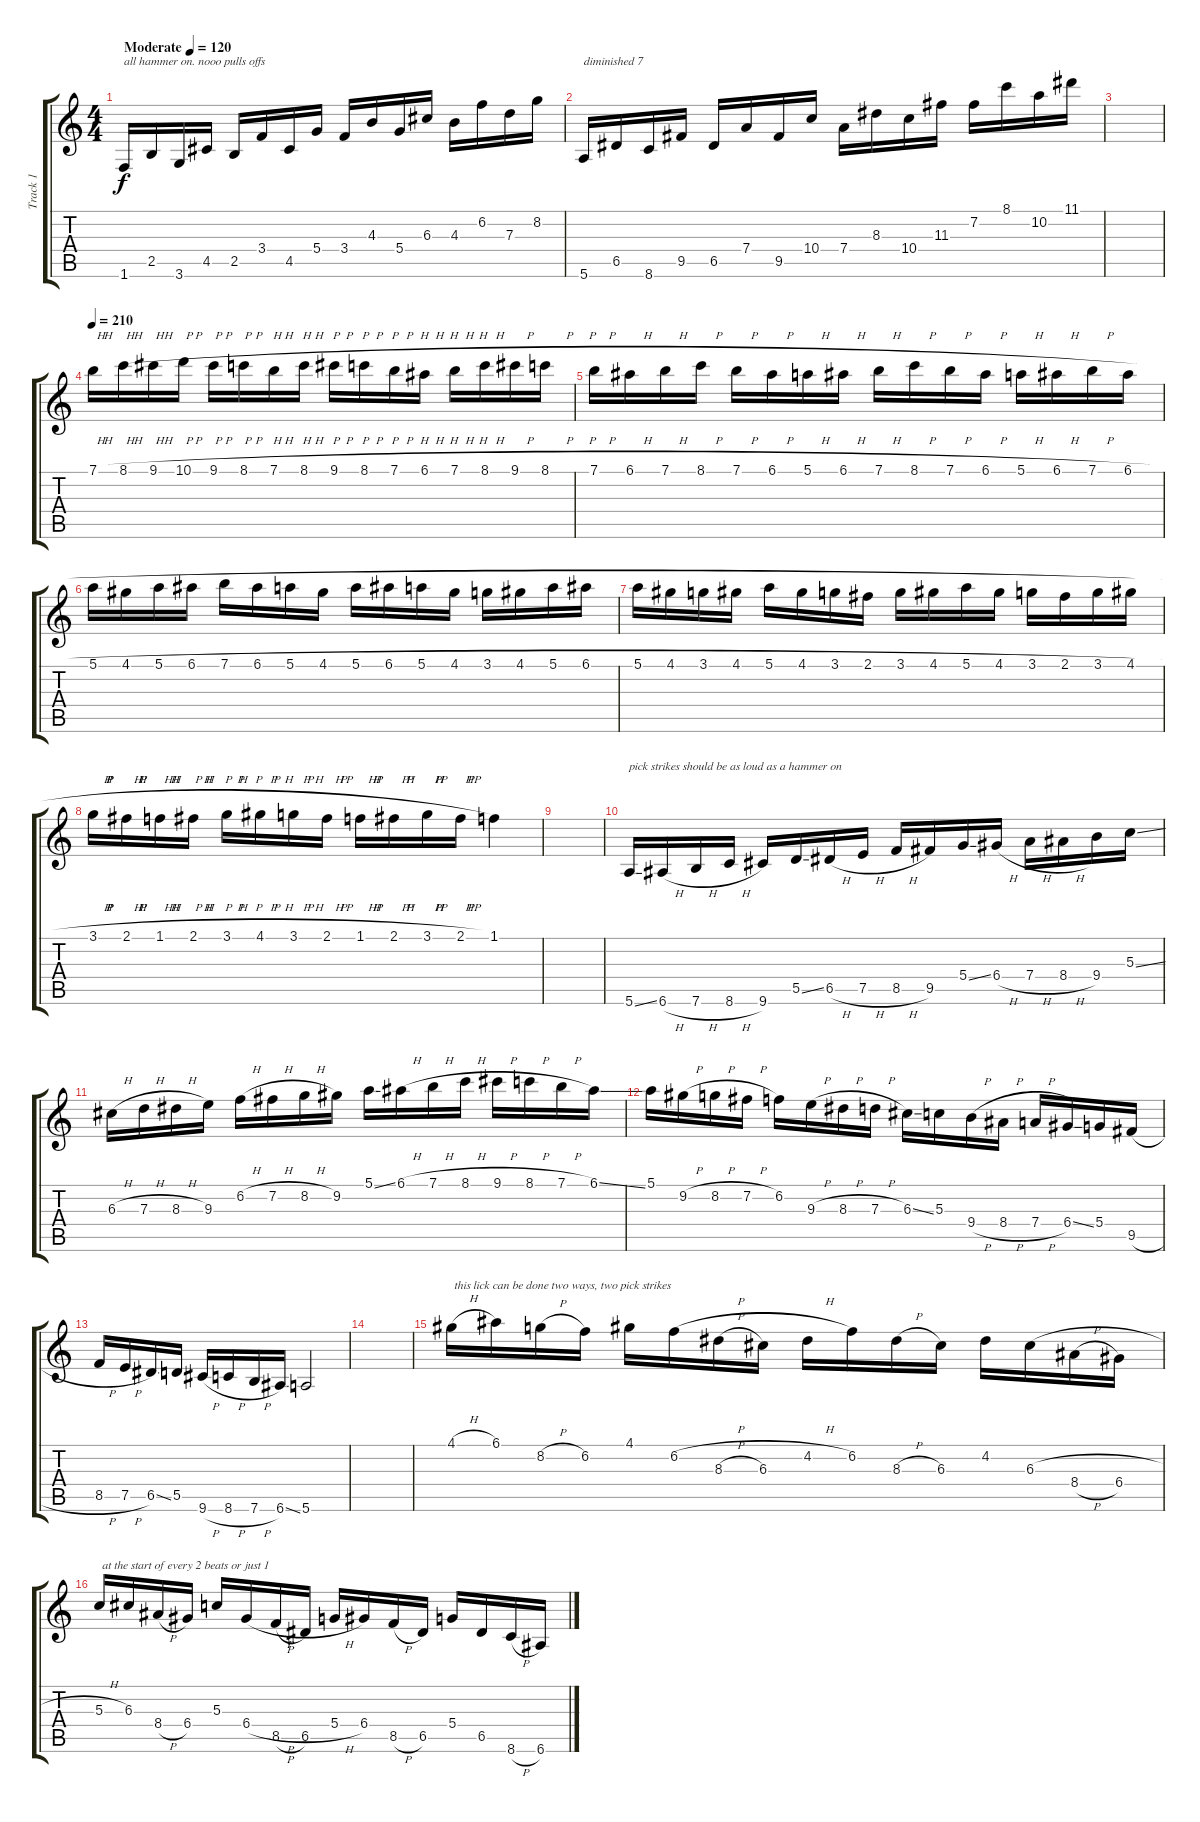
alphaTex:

\track ("Track 1" "Track 1") {instrument acousticguitarnylon}
\staff {score tabs}
\tuning (E4 B3 G3 D3 A2 E2) {hide}
\ts (4 4)
\tempo (120 "Moderate")
\clef g2
\ks c
1.6.16{txt "all hammer on. nooo pulls offs" dy f instrument acousticguitarnylon} 2.5.16 3.6.16 4.5.16 2.5.16 3.4.16 4.5.16 5.4.16 3.4.16 4.3.16 5.4.16 6.3.16 4.3.16 6.2.16 7.3.16 8.2.16 |
5.6.16{txt "diminished 7"} 6.5.16 8.6.16 9.5.16 6.5.16 7.4.16 9.5.16 10.4.16 7.4.16 8.3.16 10.4.16 11.3.16 7.2.16 8.1.16 10.2.16 11.1.16 |
|
\tempo 210
7.1{h}.16 8.1{h}.16 9.1{h}.16 10.1{h}.16 9.1{h}.16 8.1{h}.16 7.1{h}.16 8.1{h}.16 9.1{h}.16 8.1{h}.16 7.1{h}.16 6.1{h}.16 7.1{h}.16 8.1{h}.16 9.1{h}.16 8.1{h}.16 |
7.1{h}.16 6.1{h}.16 7.1{h}.16 8.1{h}.16 7.1{h}.16 6.1{h}.16 5.1{h}.16 6.1{h}.16 7.1{h}.16 8.1{h}.16 7.1{h}.16 6.1{h}.16 5.1{h}.16 6.1{h}.16 7.1{h}.16 6.1{h}.16 |
5.1{h}.16 4.1{h}.16 5.1{h}.16 6.1{h}.16 7.1{h}.16 6.1{h}.16 5.1{h}.16 4.1{h}.16 5.1{h}.16 6.1{h}.16 5.1{h}.16 4.1{h}.16 3.1{h}.16 4.1{h}.16 5.1{h}.16 6.1{h}.16 |
5.1{h}.16 4.1{h}.16 3.1{h}.16 4.1{h}.16 5.1{h}.16 4.1{h}.16 3.1{h}.16 2.1{h}.16 3.1{h}.16 4.1{h}.16 5.1{h}.16 4.1{h}.16 3.1{h}.16 2.1{h}.16 3.1{h}.16 4.1{h}.16 |
3.1{h}.16 2.1{h}.16 1.1{h}.16 2.1{h}.16 3.1{h}.16 4.1{h}.16 3.1{h}.16 2.1{h}.16 1.1{h}.16 2.1{h}.16 3.1{h}.16 2.1{h}.16 1.1.4 |
|
5.6{ss}.16{txt "pick strikes should be as loud as a hammer on "} 6.6{h}.16 7.6{h}.16 8.6{h}.16 9.6.16 5.5{ss}.16 6.5{h}.16 7.5{h}.16 8.5{h}.16 9.5.16 5.4{ss}.16 6.4{h}.16 7.4{h}.16 8.4{h}.16 9.4.16 5.3{ss}.16 |
6.3{h}.16 7.3{h}.16 8.3{h}.16 9.3.16 6.2{h}.16 7.2{h}.16 8.2{h}.16 9.2.16 5.1{ss}.16 6.1{h}.16 7.1{h}.16 8.1{h}.16 9.1{h}.16 8.1{h}.16 7.1{h}.16 6.1{ss}.16 |
5.1.16 9.2{h}.16 8.2{h}.16 7.2{h}.16 6.2.16 9.3{h}.16 8.3{h}.16 7.3{h}.16 6.3{ss}.16 5.3.16 9.4{h}.16 8.4{h}.16 7.4{h}.16 6.4{ss}.16 5.4.16 9.5{h}.16 |
8.5{h}.16 7.5{h}.16 6.5{ss}.16 5.5.16 9.6{h}.16 8.6{h}.16 7.6{h}.16 6.6{ss}.16 5.6.2 |
|
4.1{h}.16{txt " this lick can be done two ways, two pick strikes "} 6.1.16 8.2{h}.16 6.2.16 4.1.16 6.2{h}.16 8.3{h}.16 6.3.16 4.2{h}.16 6.2.16 8.3{h}.16 6.3.16 4.2.16 6.3{h}.16 8.4{h}.16 6.4.16 |
5.3{h}.16{txt " at the start of every 2 beats or just 1 "} 6.3.16 8.4{h}.16 6.4.16 5.3.16 6.4{h}.16 8.5{h}.16 6.5.16 5.4{h}.16 6.4.16 8.5{h}.16 6.5.16 5.4.16 6.5.16 8.6{h}.16 6.6{h}.16
